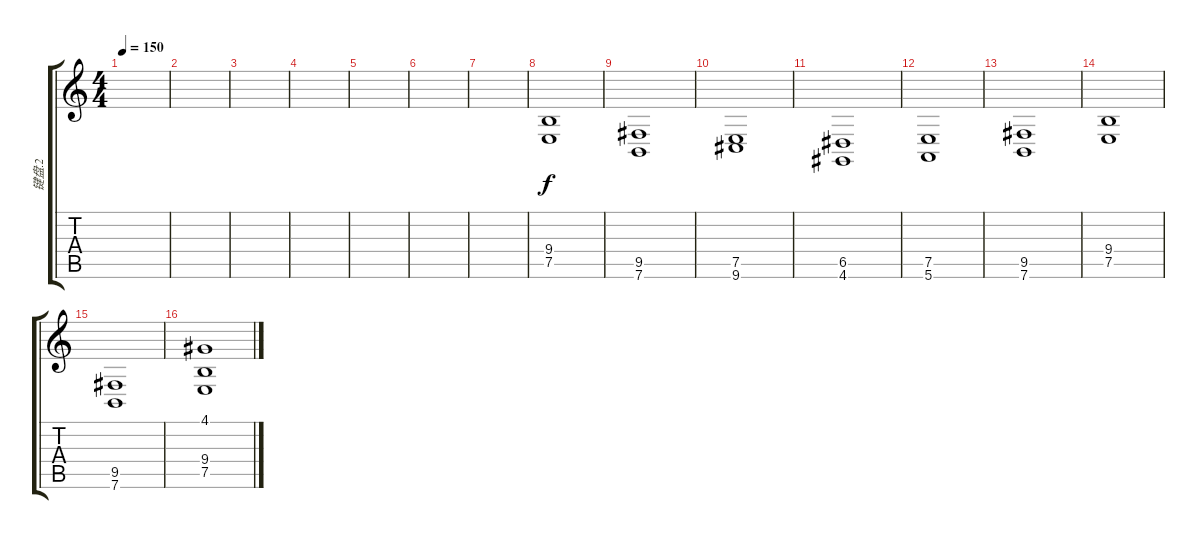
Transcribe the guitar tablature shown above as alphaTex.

\track ("键盘.2" "键盘.2") {instrument stringensemble1}
\staff {score tabs}
\tuning (E4 B3 G3 D3 A2 E2) {hide}
\ts (4 4)
\tempo 150
\clef g2
\ks c
|
|
|
|
|
|
|
(9.4 7.5).1 |
(9.5 7.6).1 |
(7.5 9.6).1 |
(6.5 4.6).1 |
(7.5 5.6).1 |
(9.5 7.6).1 |
(9.4 7.5).1 |
(9.5 7.6).1 |
(4.1 9.4 7.5).1
